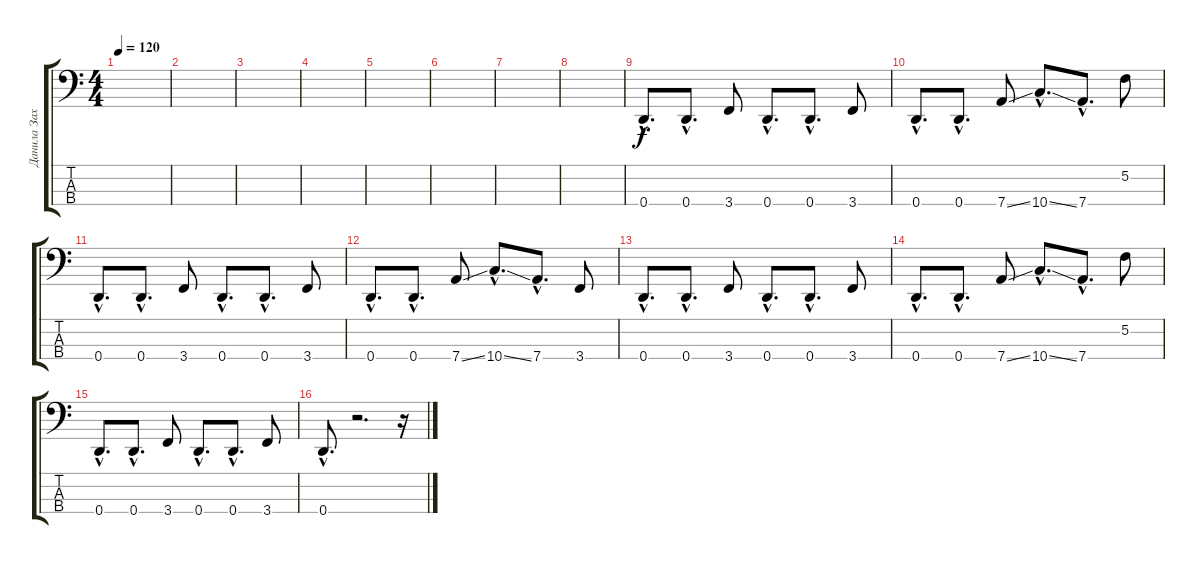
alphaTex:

\track ("Данила Захаренков" "Данила Зах") {instrument electricbasspick}
\staff {score tabs}
\tuning (F2 C2 G1 D1) {hide}
\ts (4 4)
\tempo 120
\clef f4
\ks c
|
|
|
|
|
|
|
|
0.4{hac}.8{d} 0.4{hac}.8{d} 3.4.8 0.4{hac}.8{d} 0.4{hac}.8{d} 3.4.8 |
0.4{hac}.8{d} 0.4{hac}.8{d} 7.4{ss}.8 10.4{ss hac}.8{d} 7.4{hac}.8{d} 5.2.8 |
0.4{hac}.8{d} 0.4{hac}.8{d} 3.4.8 0.4{hac}.8{d} 0.4{hac}.8{d} 3.4.8 |
0.4{hac}.8{d} 0.4{hac}.8{d} 7.4{ss}.8 10.4{ss hac}.8{d} 7.4{hac}.8{d} 3.4.8 |
0.4{hac}.8{d} 0.4{hac}.8{d} 3.4.8 0.4{hac}.8{d} 0.4{hac}.8{d} 3.4.8 |
0.4{hac}.8{d} 0.4{hac}.8{d} 7.4{ss}.8 10.4{ss hac}.8{d} 7.4{hac}.8{d} 5.2.8 |
0.4{hac}.8{d} 0.4{hac}.8{d} 3.4.8 0.4{hac}.8{d} 0.4{hac}.8{d} 3.4.8 |
0.4{hac}.8{d} r.2{d} r.16
